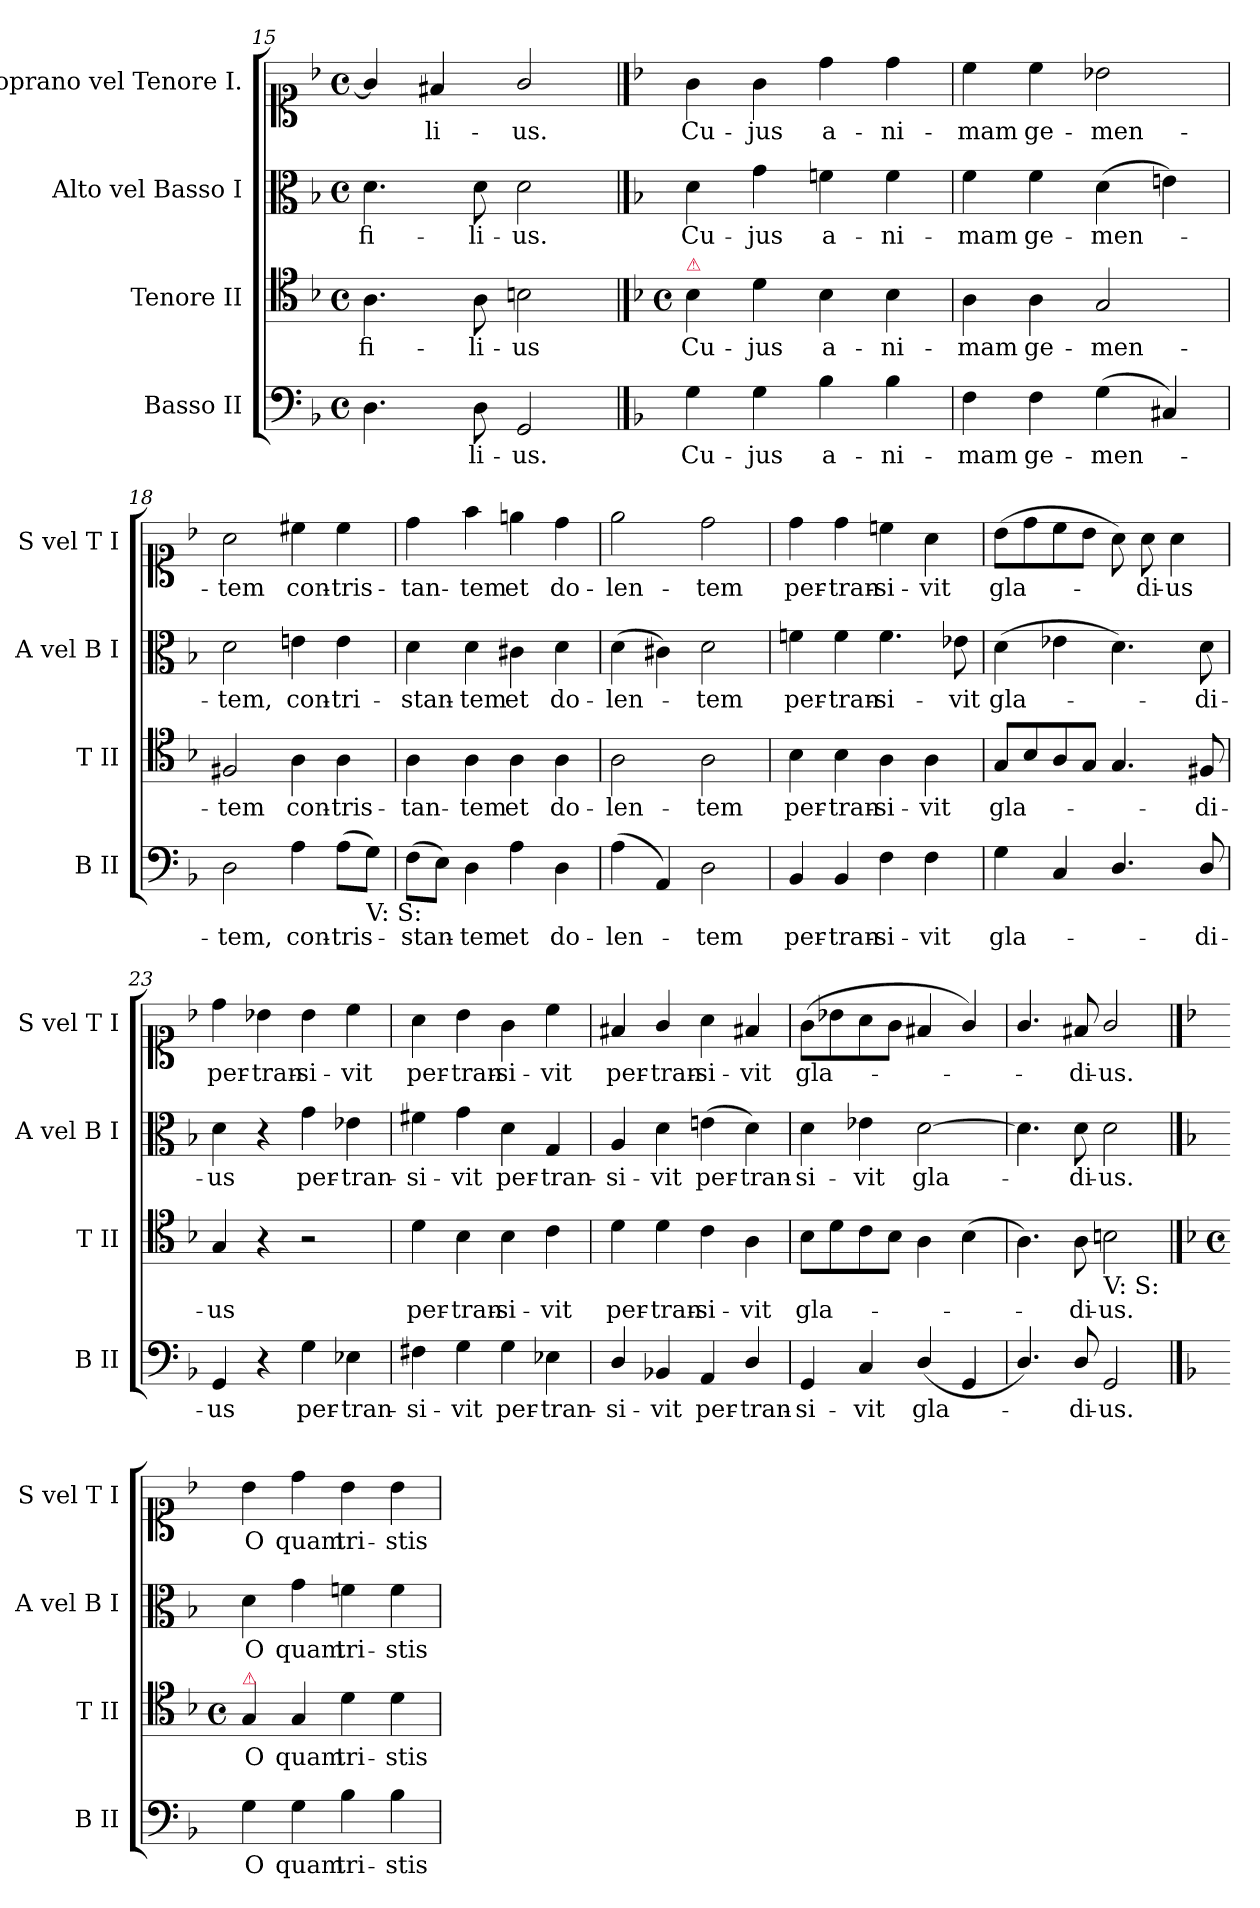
**kern	**text	**kern	**text	**kern	**text	**kern	**text
*part4	*part4	*part3	*part3	*part2	*part2	*part1	*part1
*staff4	*staff4	*staff3	*staff3	*staff2	*staff2	*staff1	*staff1
*I"Basso II	*	*I"Tenore II	*	*I"Alto vel Basso I	*	*I"Soprano vel Tenore I.	*
*I'B II	*	*I'T II	*	*I'A vel B I	*	*I'S vel T I	*
*clefF4	*	*clefC4	*	*clefC3	*	*clefC1	*
*k[b-]	*	*k[b-]	*	*k[b-]	*	*k[b-]	*
*M4/4	*	*M4/4	*	*M4/4	*	*M4/4	*
*met(c)	*	*met(c)	*	*met(c)	*	*met(c)	*
=15	=15	=15	=15	=15	=15	=15	=15
4.D\	.	4.A\	fi-	4.d\	fi-	4g/]	.
.	.	.	.	.	.	4f#X/	-li-
8D\	-li-	8A\	-li-	8d\	-li-	.	.
2GG/	-us.	2Bn\	-us	2d\	-us.	2g/	-us.
==16	==16	==16	==16	==16	==16	==16	==16
*	*	*k[b-]	*	*	*	*	*
*	*	*M4/4	*	*	*	*	*
*	*	*met(c)	*	*	*	*	*
!	!	!LO:TX:a:color=crimson:t=⚠	!	!	!	!	!
4G\	Cu-	4B-\	Cu-	4d\	Cu-	4g\	Cu-
4G\	-jus	4d\	-jus	4g\	-jus	4g\	-jus
4B-\	a-	4B-\	a-	4fn\	a-	4dd\	a-
4B-\	-ni-	4B-\	-ni-	4f\	-ni-	4dd\	-ni-
=17	=17	=17	=17	=17	=17	=17	=17
4F\	-mam	4A\	-mam	4f\	-mam	4cc\	-mam
4F\	ge-	4A\	ge-	4f\	ge-	4cc\	ge-
(4G\	-men-	2G/	-men-	(4d\	-men-	2b-X\	-men-
4C#X/)	.	.	.	4en\)	.	.	.
=18	=18	=18	=18	=18	=18	=18	=18
2D\	-tem,	2F#X/	-tem	2d\	-tem,	2a\	-tem
4A\	con-	4A\	con-	4en\	con-	4cc#X\	con-
(8A\L	-tris-	4A\	-tris-	4e\	-tri-	4cc#\	-tris-
!LO:TX:b:t=V&colon; S&colon;	!	!	!	!	!	!	!
8G\J)	.	.	.	.	.	.	.
=19	=19	=19	=19	=19	=19	=19	=19
(8F\L	-stan-	4A\	-tan-	4d\	-stan-	4dd\	-tan-
8E\J)	.	.	.	.	.	.	.
4D\	-tem	4A\	-tem	4d\	-tem	4ff\	-tem
4A\	et	4A\	et	4c#X\	et	4een\	et
4D\	do-	4A\	do-	4d\	do-	4dd\	do-
=20	=20	=20	=20	=20	=20	=20	=20
(4A\	-len-	2A\	-len-	(4d\	-len-	2ee\	-len-
4AA/)	.	.	.	4c#X\)	.	.	.
2D\	-tem	2A\	-tem	2d\	-tem	2dd\	-tem
=21	=21	=21	=21	=21	=21	=21	=21
4BB-/	per-	4B-\	per-	4fn\	per-	4dd\	per-
4BB-/	-tran-	4B-\	-tran-	4f\	-tran-	4dd\	-tran-
4F\	-si-	4A\	-si-	4.f\	-si-	4ccn\	-si-
4F\	-vit	4A\	-vit	.	.	4a\	-vit
.	.	.	.	8e-X\	-vit	.	.
=22	=22	=22	=22	=22	=22	=22	=22
4G\	gla-	8G/L	gla-	(4d\	gla-	(8b-\L	gla-
.	.	8B-/	.	.	.	8dd\	.
4C/	.	8A/	.	4e-X\	.	8cc\	.
.	.	8G/J	.	.	.	8b-\J	.
4.D/	.	4.G/	.	4.d\)	.	8a\)	.
.	.	.	.	.	.	8a\	-di-
.	.	.	.	.	.	4a\	-us
8D/	-di-	8F#X/	-di-	8d\	-di-	.	.
=23	=23	=23	=23	=23	=23	=23	=23
4GG/	-us	4G/	-us	4d\	-us	4dd\	per-
4r	.	4r	.	4r	.	4b-X\	-tran-
4G\	per-	2r	.	4g\	per-	4b-\	-si-
4E-X\	-tran-	.	.	4e-X\	-tran-	4cc\	-vit
=24	=24	=24	=24	=24	=24	=24	=24
4F#X\	-si-	4d\	per-	4f#X\	-si-	4a\	per-
4G\	-vit	4B-\	-tran-	4g\	-vit	4b-\	-tran-
4G\	per-	4B-\	-si-	4d\	per-	4g\	-si-
4E-X\	-tran-	4c\	-vit	4G/	-tran-	4cc\	-vit
=25	=25	=25	=25	=25	=25	=25	=25
4D/	-si-	4d\	per-	4A/	-si-	4f#X/	per-
4BB-X/	-vit	4d\	-tran-	4d\	-vit	4g/	-tran-
4AA/	per-	4c\	-si-	(4en\	per-	4a\	-si-
4D/	-tran-	4A\	-vit	4d\)	-tran-	4f#X/	-vit
=26	=26	=26	=26	=26	=26	=26	=26
4GG/	-si-	8B-\L	gla-	4d\	-si-	(8g\L	gla-
.	.	8d\	.	.	.	8b-X\	.
4C/	-vit	8c\	.	4e-X\	-vit	8a\	.
.	.	8B-\J	.	.	.	8g\J	.
(>4D/	gla-	4A\	.	[2d\	gla-	4f#X/	.
4GG/	.	(4B-\	.	.	.	4g/)	.
=27	=27	=27	=27	=27	=27	=27	=27
4.D/)	.	4.A\)	.	4.d\]	.	4.g/	.
8D/	-di-	8A\	-di-	8d\	-di-	8f#X/	-di-
!	!	!LO:TX:b:t=V&colon; S&colon;	!	!	!	!	!
2GG/	-us.	2Bn\	-us.	2d\	-us.	2g/	-us.
==28	==28	==28	==28	==28	==28	==28	==28
*	*	*k[b-]	*	*	*	*	*
*	*	*M4/4	*	*	*	*	*
*	*	*met(c)	*	*	*	*	*
!	!	!LO:TX:a:color=crimson:t=⚠	!	!	!	!	!
4G\	O	4G/	O	4d\	O	4b-\	O
4G\	quam	4G/	quam	4g\	quam	4dd\	quam
4B-\	tri-	4d\	tri-	4fn\	tri-	4b-\	tri-
4B-\	-stis	4d\	-stis	4f\	-stis	4b-\	-stis
=	=	=	=	=	=	=	=
*-	*-	*-	*-	*-	*-	*-	*-
